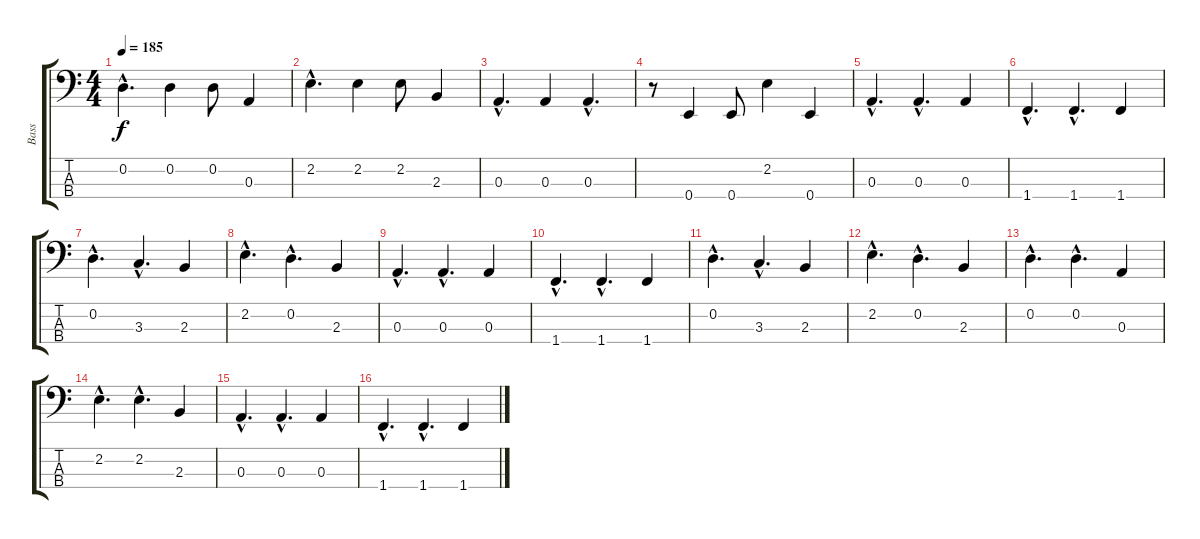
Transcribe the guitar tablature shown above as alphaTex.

\track ("Bass" "Bass") {instrument electricbassfinger}
\staff {score tabs}
\tuning (G2 D2 A1 E1) {hide}
\ts (4 4)
\tempo 185
\clef f4
\ks c
0.2{hac}.4{d dy f} 0.2.4 0.2.8 0.3.4 |
2.2{hac}.4{d} 2.2.4 2.2.8 2.3.4 |
0.3{hac}.4{d} 0.3.4 0.3{hac}.4{d} |
r.8 0.4.4 0.4.8 2.2.4 0.4.4 |
0.3{hac}.4{d} 0.3{hac}.4{d} 0.3.4 |
1.4{hac}.4{d} 1.4{hac}.4{d} 1.4.4 |
0.2{hac}.4{d} 3.3{hac}.4{d} 2.3.4 |
2.2{hac}.4{d} 0.2{hac}.4{d} 2.3.4 |
0.3{hac}.4{d} 0.3{hac}.4{d} 0.3.4 |
1.4{hac}.4{d} 1.4{hac}.4{d} 1.4.4 |
0.2{hac}.4{d} 3.3{hac}.4{d} 2.3.4 |
2.2{hac}.4{d} 0.2{hac}.4{d} 2.3.4 |
0.2{hac}.4{d} 0.2{hac}.4{d} 0.3.4 |
2.2{hac}.4{d} 2.2{hac}.4{d} 2.3.4 |
0.3{hac}.4{d} 0.3{hac}.4{d} 0.3.4 |
1.4{hac}.4{d} 1.4{hac}.4{d} 1.4.4
